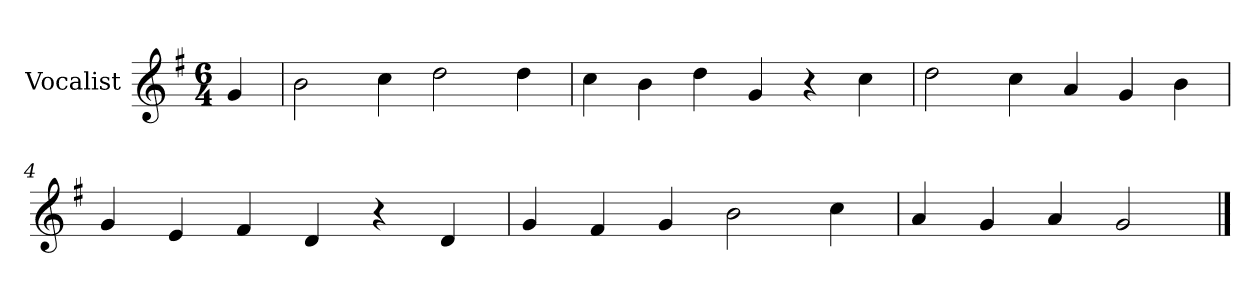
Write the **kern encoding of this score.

**kern
*part1
*staff1
*I"Vocalist
*k[f#]
*G:
*M6/4
=
4g
=1
2b
4cc
2dd
4dd
=2
4cc
4b
4dd
4g
4r
4cc
=3
2dd
4cc
4a
4g
4b
=4
4g
4e
4f#
4d
4r
4d
=5
4g
4f#
4g
2b
4cc
=6
4a
4g
4a
2g
==
*-
